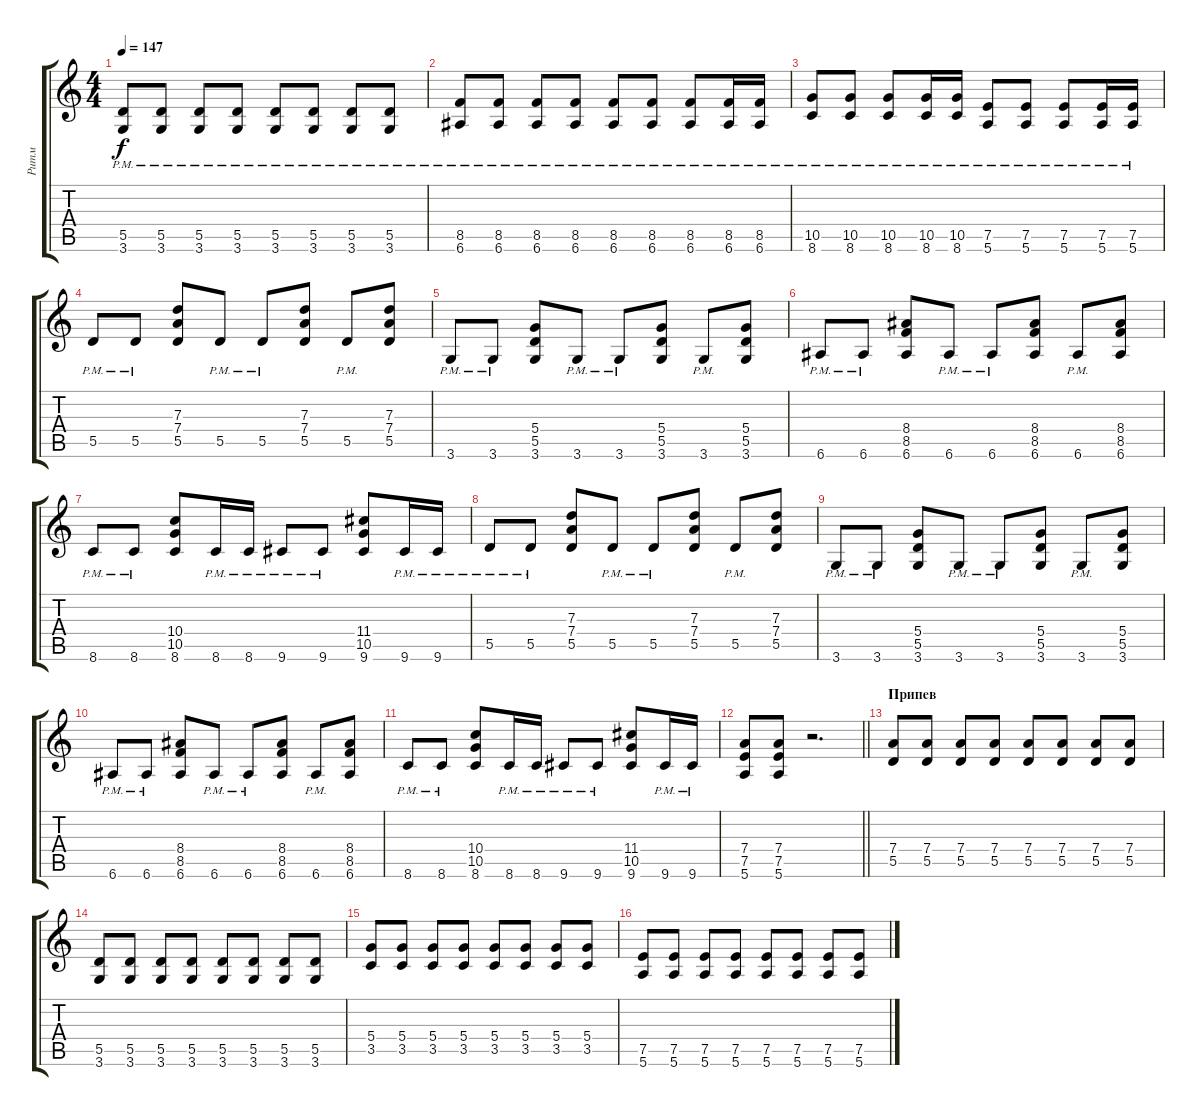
\track ("Ритм" "Ритм") {instrument electricguitarclean}
\staff {score tabs}
\tuning (E4 B3 G3 D3 A2 E2) {hide}
\ts (4 4)
\tempo 147
\clef g2
\ks c
(5.5{pm} 3.6).8{dy f} (5.5{pm} 3.6).8 (5.5{pm} 3.6).8 (5.5{pm} 3.6).8 (5.5{pm} 3.6).8 (5.5{pm} 3.6).8 (5.5{pm} 3.6).8 (5.5{pm} 3.6).8 |
(8.5{pm} 6.6).8 (8.5{pm} 6.6).8 (8.5{pm} 6.6).8 (8.5{pm} 6.6).8 (8.5{pm} 6.6).8 (8.5{pm} 6.6).8 (8.5{pm} 6.6).8 (8.5{pm} 6.6).16 (8.5{pm} 6.6).16 |
(10.5{pm} 8.6).8 (10.5{pm} 8.6).8 (10.5{pm} 8.6).8 (10.5{pm} 8.6).16 (10.5{pm} 8.6).16 (7.5{pm} 5.6).8 (7.5{pm} 5.6).8 (7.5{pm} 5.6).8 (7.5{pm} 5.6).16 (7.5{pm} 5.6).16 |
5.5{pm}.8 5.5{pm}.8 (7.3 7.4 5.5).8 5.5{pm}.8 5.5{pm}.8 (7.3 7.4 5.5).8 5.5{pm}.8 (7.3 7.4 5.5).8 |
3.6{pm}.8 3.6{pm}.8 (5.4 5.5 3.6).8 3.6{pm}.8 3.6{pm}.8 (5.4 5.5 3.6).8 3.6{pm}.8 (5.4 5.5 3.6).8 |
6.6{pm}.8 6.6{pm}.8 (8.4 8.5 6.6).8 6.6{pm}.8 6.6{pm}.8 (8.4 8.5 6.6).8 6.6{pm}.8 (8.4 8.5 6.6).8 |
8.6{pm}.8 8.6{pm}.8 (10.4 10.5 8.6).8 8.6{pm}.16 8.6{pm}.16 9.6{pm}.8 9.6{pm}.8 (11.4 10.5 9.6).8 9.6{pm}.16 9.6{pm}.16 |
5.5{pm}.8 5.5{pm}.8 (7.3 7.4 5.5).8 5.5{pm}.8 5.5{pm}.8 (7.3 7.4 5.5).8 5.5{pm}.8 (7.3 7.4 5.5).8 |
3.6{pm}.8 3.6{pm}.8 (5.4 5.5 3.6).8 3.6{pm}.8 3.6{pm}.8 (5.4 5.5 3.6).8 3.6{pm}.8 (5.4 5.5 3.6).8 |
6.6{pm}.8 6.6{pm}.8 (8.4 8.5 6.6).8 6.6{pm}.8 6.6{pm}.8 (8.4 8.5 6.6).8 6.6{pm}.8 (8.4 8.5 6.6).8 |
8.6{pm}.8 8.6{pm}.8 (10.4 10.5 8.6).8 8.6{pm}.16 8.6{pm}.16 9.6{pm}.8 9.6{pm}.8 (11.4 10.5 9.6).8 9.6{pm}.16 9.6{pm}.16 |
\barLineRight lightlight
(7.4 7.5 5.6).8 (7.4 7.5 5.6).8 r.2{d} |
\section ("" "Припев")
(7.4 5.5).8 (7.4 5.5).8 (7.4 5.5).8 (7.4 5.5).8 (7.4 5.5).8 (7.4 5.5).8 (7.4 5.5).8 (7.4 5.5).8 |
(5.5 3.6).8 (5.5 3.6).8 (5.5 3.6).8 (5.5 3.6).8 (5.5 3.6).8 (5.5 3.6).8 (5.5 3.6).8 (5.5 3.6).8 |
(5.4 3.5).8 (5.4 3.5).8 (5.4 3.5).8 (5.4 3.5).8 (5.4 3.5).8 (5.4 3.5).8 (5.4 3.5).8 (5.4 3.5).8 |
(7.5 5.6).8 (7.5 5.6).8 (7.5 5.6).8 (7.5 5.6).8 (7.5 5.6).8 (7.5 5.6).8 (7.5 5.6).8 (7.5 5.6).8
